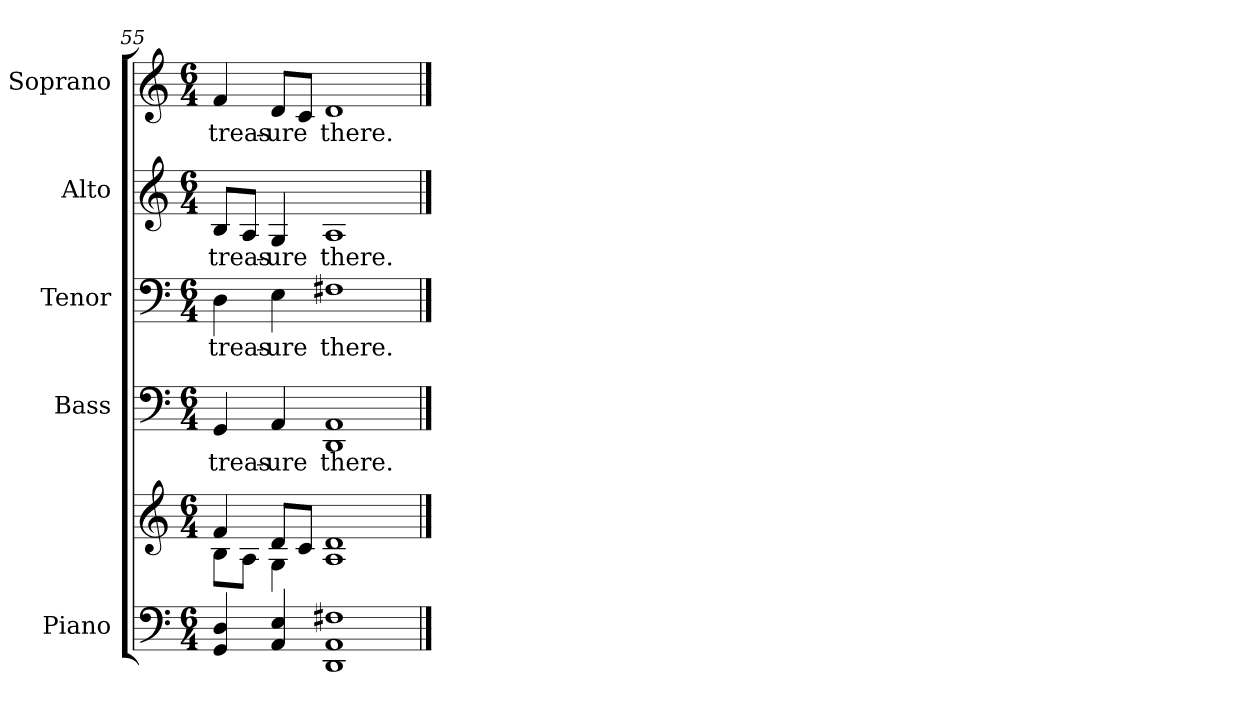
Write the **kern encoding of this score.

**kern	**kern	**kern	**text	**kern	**text	**kern	**text	**kern	**text
*part5	*part5	*part4	*part4	*part3	*part3	*part2	*part2	*part1	*part1
*staff6	*staff5	*staff4	*staff4	*staff3	*staff3	*staff2	*staff2	*staff1	*staff1
*I"Piano	*	*I"Bass	*	*I"Tenor	*	*I"Alto	*	*I"Soprano	*
*I'Pno.	*	*I'B.	*	*I'T.	*	*I'A.	*	*I'S.	*
*clefF4	*clefG2	*clefF4	*	*clefF4	*	*clefG2	*	*clefG2	*
*k[]	*k[]	*k[]	*	*k[]	*	*k[]	*	*k[]	*
*C:	*C:	*C:	*	*C:	*	*C:	*	*C:	*
*M6/4	*M6/4	*M6/4	*	*M6/4	*	*M6/4	*	*M6/4	*
=55	=55	=55	=55	=55	=55	=55	=55	=55	=55
*	*^	*	*	*	*	*	*	*	*
!	!	!	!	!LO:LY:b:color=#000000	!	!	!	!	!	!
!	!	!	!	!	!	!LO:LY:b:color=#000000	!	!	!	!
!	!	!	!	!	!	!	!	!LO:LY:b:color=#000000	!	!
!	!	!	!	!	!	!	!	!	!	!LO:LY:b:color=#000000
4GGi/ 4Di	4fi/	8Bi\L	4GGi/	treas-	4Di\	treas-	8Bi/L	treas-	4fi/	treas-
.	.	8Ai\J	.	.	.	.	8Ai/J	.	.	.
!	!	!	!	!LO:LY:b:color=#000000	!	!	!	!	!	!
!	!	!	!	!	!	!LO:LY:b:color=#000000	!	!	!	!
!	!	!	!	!	!	!	!	!LO:LY:b:color=#000000	!	!
!	!	!	!	!	!	!	!	!	!	!LO:LY:b:color=#000000
4AAi/ 4Ei	8di/L	4Gi\	4AAi/	-ure	4Ei\	-ure	4Gi/	-ure	8di/L	-ure
.	8ci/J	.	.	.	.	.	.	.	8ci/J	.
!	!	!	!	!LO:LY:b:color=#000000	!	!	!	!	!	!
!	!	!	!	!	!	!LO:LY:b:color=#000000	!	!	!	!
!	!	!	!	!	!	!	!	!LO:LY:b:color=#000000	!	!
!	!	!	!	!	!	!	!	!	!	!LO:LY:b:color=#000000
1DDi 1AAi 1F#Xi	1Ai 1di	1ryy	1DDi 1AAi	there.	1F#Xi	there.	1Ai	there.	1di	there.
*	*v	*v	*	*	*	*	*	*	*	*
==	==	==	==	==	==	==	==	==	==
*-	*-	*-	*-	*-	*-	*-	*-	*-	*-
